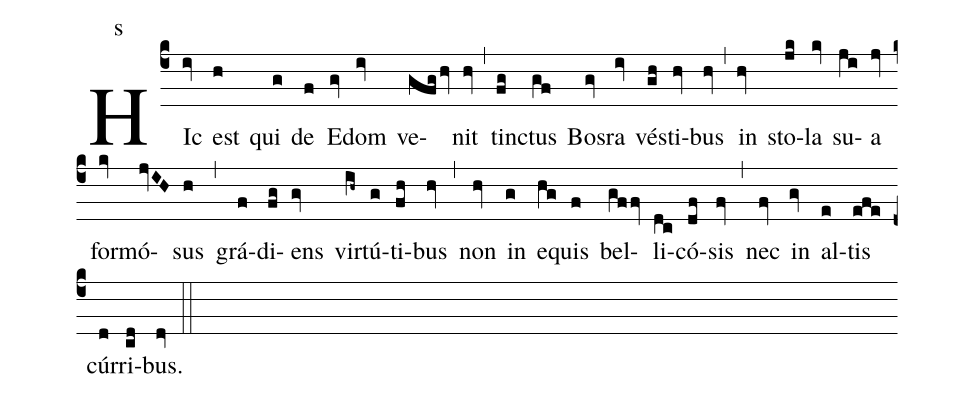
annotation: s;
%%
(c4)
HIc(iv) est(h) qui(g) de(f) E(gv)dom(iv) ve(gfghv)nit(hv) (,)
tinc(fg)tus(gf) Bos(gv)ra(iv) vés(gh)ti(hv)bus(hv) (,)
in(hv) sto(jk)la(kv) su(ji)a(jv) for(kv)mó(jvIH)sus(h) (,)
grá(f)di(fg)ens(gv) vir(ih~)tú(g)ti(fh)bus(hv) (,)
non(hv) in(g) e(hg)quis(f) bel(gffv)li(dc)có(df)sis(fv) (,)
nec(fv) in(gv) al(e)tis(efe) cúr(d)ri(cd)bus.(dv) (::)
